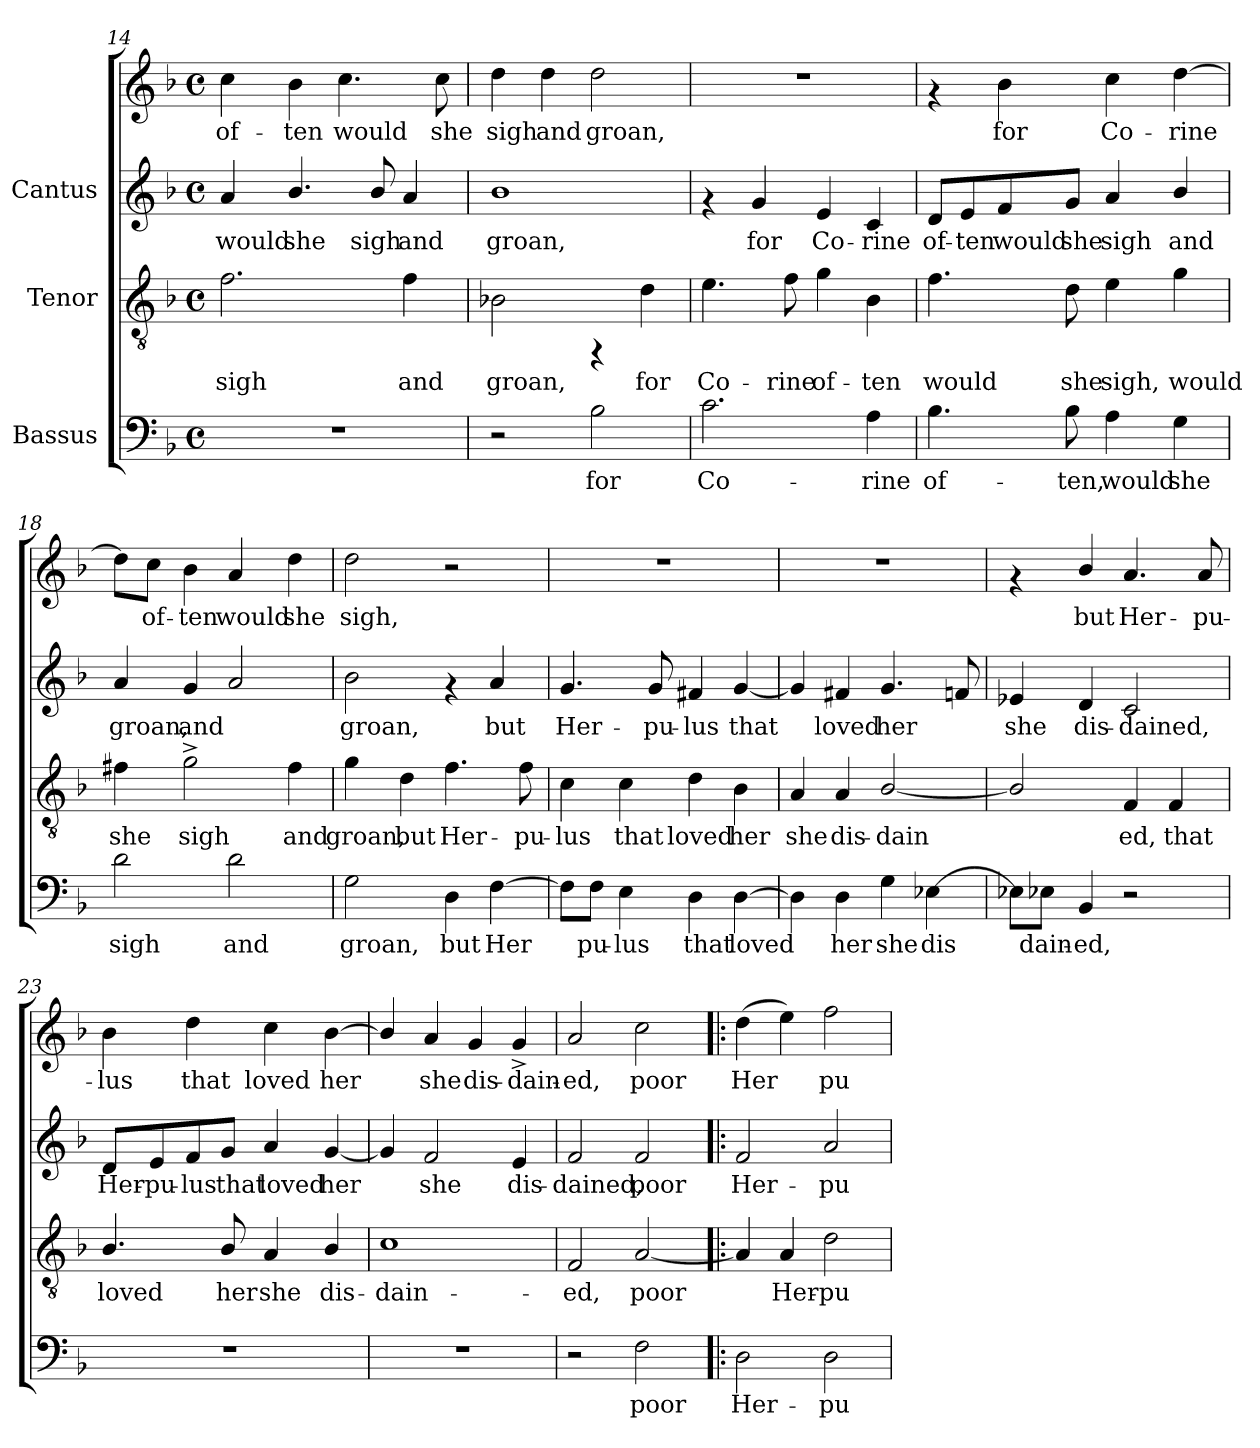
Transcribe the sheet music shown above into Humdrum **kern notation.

**kern	**text	**kern	**text	**kern	**text	**kern	**text
*part3	*part3	*part2	*part2	*part1	*part1	*part1	*part1
*staff4	*staff4	*staff3	*staff3	*staff2	*staff2	*staff1	*staff1
*I"Bassus	*	*I"Tenor	*	*I"Cantus	*	*	*
*clefF4	*	*clefGv2	*	*clefG2	*	*clefG2	*
*k[b-]	*	*k[b-]	*	*k[b-]	*	*k[b-]	*
*F:	*	*F:	*	*F:	*	*F:	*
*M4/4	*	*M4/4	*	*M4/4	*	*M4/4	*
*met(c)	*	*met(c)	*	*met(c)	*	*met(c)	*
=14	=14	=14	=14	=14	=14	=14	=14
!	!	!	!LO:LY:b:cj	!	!LO:LY:b:cj	!	!LO:LY:b:cj
1r	.	2.f\	sigh	4a/	would	4cc\	of-
!	!	!	!	!	!LO:LY:b:cj	!	!LO:LY:b:cj
.	.	.	.	4.b-/	she	4b-\	-ten
!	!	!	!	!	!	!	!LO:LY:b:cj
.	.	.	.	.	.	4.cc\	would
!	!	!	!	!	!LO:LY:b:cj	!	!
.	.	.	.	8b-/	sigh	.	.
!	!	!	!LO:LY:b:cj	!	!LO:LY:b:cj	!	!
.	.	4f\	and	4a/	and	.	.
!	!	!	!	!	!	!	!LO:LY:b:cj
.	.	.	.	.	.	8cc\	she
=15	=15	=15	=15	=15	=15	=15	=15
!	!	!	!LO:LY:b:cj	!	!LO:LY:b:cj	!	!LO:LY:b:cj
2r	.	2B-X\	groan,	1b-	groan,	4dd\	sigh
!	!	!	!	!	!	!	!LO:LY:b:cj
.	.	.	.	.	.	4dd\	and
!	!LO:LY:b:cj	!	!	!	!	!	!LO:LY:b:cj
2B-\	for	4rFF	.	.	.	2dd\	groan,
!	!	!	!LO:LY:b:cj	!	!	!	!
.	.	4d\	for	.	.	.	.
!!LO:PB:g=z
=16	=16	=16	=16	=16	=16	=16	=16
!	!LO:LY:b:cj	!	!LO:LY:b:cj	!	!	!	!
2.c\	Co-	4.e\	Co-	4rf	.	1r	.
!	!	!	!	!	!LO:LY:b:cj	!	!
.	.	.	.	4g/	for	.	.
!	!	!	!LO:LY:b:cj	!	!	!	!
.	.	8f\	-rine	.	.	.	.
!	!	!	!LO:LY:b:cj	!	!LO:LY:b:cj	!	!
.	.	4g\	of-	4e/	Co-	.	.
!	!LO:LY:b:cj	!	!LO:LY:b:cj	!	!LO:LY:b:cj	!	!
4A\	-rine	4B-\	-ten	4c/	-rine	.	.
=17	=17	=17	=17	=17	=17	=17	=17
!	!LO:LY:b:cj	!	!LO:LY:b:cj	!	!LO:LY:b:cj	!	!
4.B-\	of-	4.f\	would	8d/L	of-	4rf	.
!	!	!	!	!	!LO:LY:b:cj	!	!
.	.	.	.	8e/	-ten	.	.
!	!	!	!	!	!LO:LY:b:cj	!	!LO:LY:b:cj
.	.	.	.	8f/	would	4b-\	for
!	!LO:LY:b:cj	!	!LO:LY:b:cj	!	!LO:LY:b:cj	!	!
8B-\	-ten,	8d\	she	8g/J	she	.	.
!	!LO:LY:b:cj	!	!LO:LY:b:cj	!	!LO:LY:b:cj	!	!LO:LY:b:cj
4A\	would	4e\	sigh,	4a/	sigh	4cc\	Co-
!	!LO:LY:b:cj	!	!LO:LY:b:cj	!	!LO:LY:b:cj	!	!LO:LY:b:cj
4G\	she	4g\	would	4b-/	and	[>4dd\	-rine
=18	=18	=18	=18	=18	=18	=18	=18
!	!LO:LY:b:cj	!	!LO:LY:b:cj	!	!LO:LY:b:cj	!	!LO:LY:b:cj
2d\	sigh	4f#X\	she	4a/	groan,	8dd\L]	.
!	!	!	!	!	!	!	!LO:LY:b:cj
.	.	.	.	.	.	8cc\J	of-
!	!	!	!LO:LY:b:cj	!	!LO:LY:b:cj	!	!LO:LY:b:cj
.	.	2g^>\	sigh	4g/	and	4b-\	-ten
!	!LO:LY:b:cj	!	!	!	!LO:LY:b:cj	!	!LO:LY:b:cj
2d\	and	.	.	2a/	.	4a/	would
!	!	!	!LO:LY:b:cj	!	!	!	!LO:LY:b:cj
.	.	4f#\	and	.	.	4dd\	she
=19	=19	=19	=19	=19	=19	=19	=19
!	!LO:LY:b:cj	!	!LO:LY:b:cj	!	!LO:LY:b:cj	!	!LO:LY:b:cj
2G\	groan,	4g\	groan,	2b-\	groan,	2dd\	sigh,
!	!	!	!LO:LY:b:cj	!	!	!	!
.	.	4d\	but	.	.	.	.
!	!LO:LY:b:cj	!	!LO:LY:b:cj	!	!	!	!
4D\	but	4.f\	Her-	4rf	.	2r	.
!	!LO:LY:b:cj	!	!	!	!LO:LY:b:cj	!	!
[>4F\	Her-	.	.	4a/	but	.	.
!	!	!	!LO:LY:b:cj	!	!	!	!
.	.	8f\	-pu-	.	.	.	.
!!LO:LB:g=z
=20	=20	=20	=20	=20	=20	=20	=20
!	!LO:LY:b:cj	!	!LO:LY:b:cj	!	!LO:LY:b:cj	!	!
8F\L]	-	4c\	-lus	4.g/	Her-	1r	.
!	!LO:LY:b:cj	!	!	!	!	!	!
8F\J	pu-	.	.	.	.	.	.
!	!LO:LY:b:cj	!	!LO:LY:b:cj	!	!	!	!
4E\	-lus	4c\	that	.	.	.	.
!	!	!	!	!	!LO:LY:b:cj	!	!
.	.	.	.	8g/	-pu-	.	.
!	!LO:LY:b:cj	!	!LO:LY:b:cj	!	!LO:LY:b:cj	!	!
4D\	that	4d\	loved	4f#X/	-lus	.	.
!	!LO:LY:b:cj	!	!LO:LY:b:cj	!	!LO:LY:b:cj	!	!
[>4D\	loved	4B-\	her	[<4g/	that	.	.
=21	=21	=21	=21	=21	=21	=21	=21
!	!LO:LY:b:cj	!	!LO:LY:b:cj	!	!LO:LY:b:cj	!	!
4D\]	.	4A/	she	4g/]	.	1r	.
!	!LO:LY:b:cj	!	!LO:LY:b:cj	!	!LO:LY:b:cj	!	!
4D\	her	4A/	dis-	4f#X/	loved	.	.
!	!LO:LY:b:cj	!	!LO:LY:b:cj	!	!LO:LY:b:cj	!	!
4G\	she	[<2B-/	-dain-	4.g/	her	.	.
!	!LO:LY:b:cj	!	!	!	!	!	!
[>4E-X\	dis-	.	.	.	.	.	.
!	!	!	!	!	!LO:LY:b:cj	!	!
.	.	.	.	8fn/	.	.	.
=22	=22	=22	=22	=22	=22	=22	=22
!	!LO:LY:b:cj	!	!LO:LY:b:cj	!	!LO:LY:b:cj	!	!
8E-X\L]	-	2B-/]	-	4e-X/	-she	4rf	.
!	!LO:LY:b:cj	!	!	!	!	!	!
8E-X\J	dain-	.	.	.	.	.	.
!	!LO:LY:b:cj	!	!	!	!LO:LY:b:cj	!	!LO:LY:b:cj
4BB-/	-ed,	.	.	4d/	dis-	4b-/	but
!	!	!	!LO:LY:b:cj	!	!LO:LY:b:cj	!	!LO:LY:b:cj
2r	.	4F/	ed,	2c/	-dained,	4.a/	Her-
!	!	!	!LO:LY:b:cj	!	!	!	!
.	.	4F/	that	.	.	.	.
!	!	!	!	!	!	!	!LO:LY:b:cj
.	.	.	.	.	.	8a/	-pu-
=23	=23	=23	=23	=23	=23	=23	=23
!	!	!	!LO:LY:b:cj	!	!LO:LY:b:cj	!	!LO:LY:b:cj
1r	.	4.B-/	loved	8d/L	Her-	4b-\	lus
!	!	!	!	!	!LO:LY:b:cj	!	!
.	.	.	.	8e/	-pu-	.	.
!	!	!	!	!	!LO:LY:b:cj	!	!LO:LY:b:cj
.	.	.	.	8f/	-lus	4dd\	that
!	!	!	!LO:LY:b:cj	!	!LO:LY:b:cj	!	!
.	.	8B-/	her	8g/J	that	.	.
!	!	!	!LO:LY:b:cj	!	!LO:LY:b:cj	!	!LO:LY:b:cj
.	.	4A/	she	4a/	loved	4cc\	loved
!	!	!	!LO:LY:b:cj	!	!LO:LY:b:cj	!	!LO:LY:b:cj
.	.	4B-/	dis-	[<4g/	her	[>4b-\	her
!!LO:LB:g=z
=24	=24	=24	=24	=24	=24	=24	=24
!	!	!	!LO:LY:b:cj	!	!LO:LY:b:cj	!	!LO:LY:b:cj
1r	.	1c	-dain-	4g/]	-	4b-/]	.
!	!	!	!	!	!LO:LY:b:cj	!	!LO:LY:b:cj
.	.	.	.	2f/	she	4a/	she
!	!	!	!	!	!	!	!LO:LY:b:cj
.	.	.	.	.	.	4g/	dis-
!	!	!	!	!	!LO:LY:b:cj	!	!LO:LY:b:cj
.	.	.	.	4e/	dis-	4g^</	-dain-
=25	=25	=25	=25	=25	=25	=25	=25
!	!	!	!LO:LY:b:cj	!	!LO:LY:b:cj	!	!LO:LY:b:cj
2r	.	2F/	-ed,	2f/	dained,	2a/	-ed,
!	!LO:LY:b:cj	!	!LO:LY:b:cj	!	!LO:LY:b:cj	!	!LO:LY:b:cj
2F\	poor	[<2A/	poor	2f/	poor	2cc\	poor
=26!|:	=26!|:	=26!|:	=26!|:	=26!|:	=26!|:	=26!|:	=26!|:
!	!LO:LY:b:cj	!	!LO:LY:b:cj	!	!LO:LY:b:cj	!	!LO:LY:b:cj
2D\	Her-	4A/]	.	2f/	-Her-	(>4dd\	Her-
!	!	!	!LO:LY:b:cj	!	!	!	!LO:LY:b:cj
.	.	4A/	Her-	.	.	4ee\)	-
!	!LO:LY:b:cj	!	!LO:LY:b:cj	!	!LO:LY:b:cj	!	!LO:LY:b:cj
2D\	-pu-	2d\	-pu-	2a/	-pu-	2ff\	pu-
=	=	=	=	=	=	=	=
*-	*-	*-	*-	*-	*-	*-	*-
